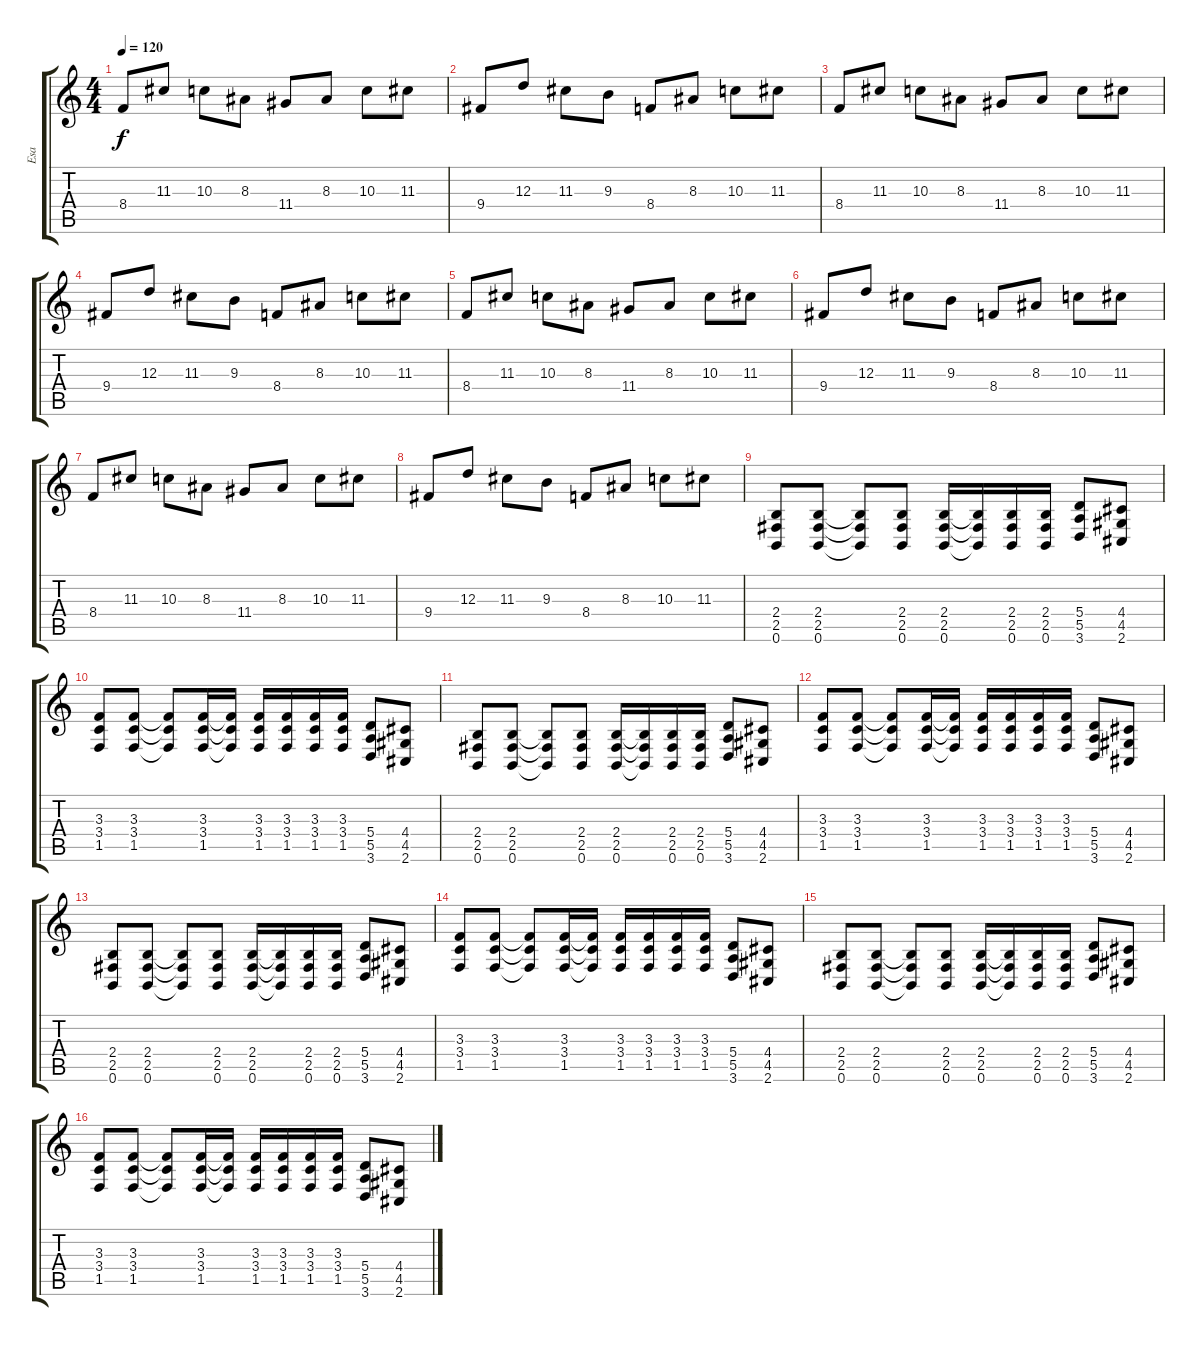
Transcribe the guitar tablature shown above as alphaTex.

\track ("Esa " "Esa ") {instrument distortionguitar}
\staff {score tabs}
\tuning (B3 Gb3 D3 A2 E2 B1) {hide}
\ts (4 4)
\tempo 120
\clef g2
\ks c
8.4.8{dy f} 11.3.8 10.3.8 8.3.8 11.4.8 8.3.8 10.3.8 11.3.8 |
9.4.8 12.3.8 11.3.8 9.3.8 8.4.8 8.3.8 10.3.8 11.3.8 |
8.4.8 11.3.8 10.3.8 8.3.8 11.4.8 8.3.8 10.3.8 11.3.8 |
9.4.8 12.3.8 11.3.8 9.3.8 8.4.8 8.3.8 10.3.8 11.3.8 |
8.4.8 11.3.8 10.3.8 8.3.8 11.4.8 8.3.8 10.3.8 11.3.8 |
9.4.8 12.3.8 11.3.8 9.3.8 8.4.8 8.3.8 10.3.8 11.3.8 |
8.4.8 11.3.8 10.3.8 8.3.8 11.4.8 8.3.8 10.3.8 11.3.8 |
9.4.8 12.3.8 11.3.8 9.3.8 8.4.8 8.3.8 10.3.8 11.3.8 |
(2.4 2.5 0.6).8 (2.4 2.5 0.6).8 (2.4{t} 2.5{t} 0.6{t}).8 (2.4 2.5 0.6).8 (2.4 2.5 0.6).16 (2.4{t} 2.5{t} 0.6{t}).16 (2.4 2.5 0.6).16 (2.4 2.5 0.6).16 (5.4 5.5 3.6).8 (4.4 4.5 2.6).8 |
(3.3 3.4 1.5).8 (3.3 3.4 1.5).8 (3.3{t} 3.4{t} 1.5{t}).8 (3.3 3.4 1.5).16 (3.3{t} 3.4{t} 1.5{t}).16 (3.3 3.4 1.5).16 (3.3 3.4 1.5).16 (3.3 3.4 1.5).16 (3.3 3.4 1.5).16 (5.4 5.5 3.6).8 (4.4 4.5 2.6).8 |
(2.4 2.5 0.6).8 (2.4 2.5 0.6).8 (2.4{t} 2.5{t} 0.6{t}).8 (2.4 2.5 0.6).8 (2.4 2.5 0.6).16 (2.4{t} 2.5{t} 0.6{t}).16 (2.4 2.5 0.6).16 (2.4 2.5 0.6).16 (5.4 5.5 3.6).8 (4.4 4.5 2.6).8 |
(3.3 3.4 1.5).8 (3.3 3.4 1.5).8 (3.3{t} 3.4{t} 1.5{t}).8 (3.3 3.4 1.5).16 (3.3{t} 3.4{t} 1.5{t}).16 (3.3 3.4 1.5).16 (3.3 3.4 1.5).16 (3.3 3.4 1.5).16 (3.3 3.4 1.5).16 (5.4 5.5 3.6).8 (4.4 4.5 2.6).8 |
(2.4 2.5 0.6).8 (2.4 2.5 0.6).8 (2.4{t} 2.5{t} 0.6{t}).8 (2.4 2.5 0.6).8 (2.4 2.5 0.6).16 (2.4{t} 2.5{t} 0.6{t}).16 (2.4 2.5 0.6).16 (2.4 2.5 0.6).16 (5.4 5.5 3.6).8 (4.4 4.5 2.6).8 |
(3.3 3.4 1.5).8 (3.3 3.4 1.5).8 (3.3{t} 3.4{t} 1.5{t}).8 (3.3 3.4 1.5).16 (3.3{t} 3.4{t} 1.5{t}).16 (3.3 3.4 1.5).16 (3.3 3.4 1.5).16 (3.3 3.4 1.5).16 (3.3 3.4 1.5).16 (5.4 5.5 3.6).8 (4.4 4.5 2.6).8 |
(2.4 2.5 0.6).8 (2.4 2.5 0.6).8 (2.4{t} 2.5{t} 0.6{t}).8 (2.4 2.5 0.6).8 (2.4 2.5 0.6).16 (2.4{t} 2.5{t} 0.6{t}).16 (2.4 2.5 0.6).16 (2.4 2.5 0.6).16 (5.4 5.5 3.6).8 (4.4 4.5 2.6).8 |
(3.3 3.4 1.5).8 (3.3 3.4 1.5).8 (3.3{t} 3.4{t} 1.5{t}).8 (3.3 3.4 1.5).16 (3.3{t} 3.4{t} 1.5{t}).16 (3.3 3.4 1.5).16 (3.3 3.4 1.5).16 (3.3 3.4 1.5).16 (3.3 3.4 1.5).16 (5.4 5.5 3.6).8 (4.4 4.5 2.6).8
